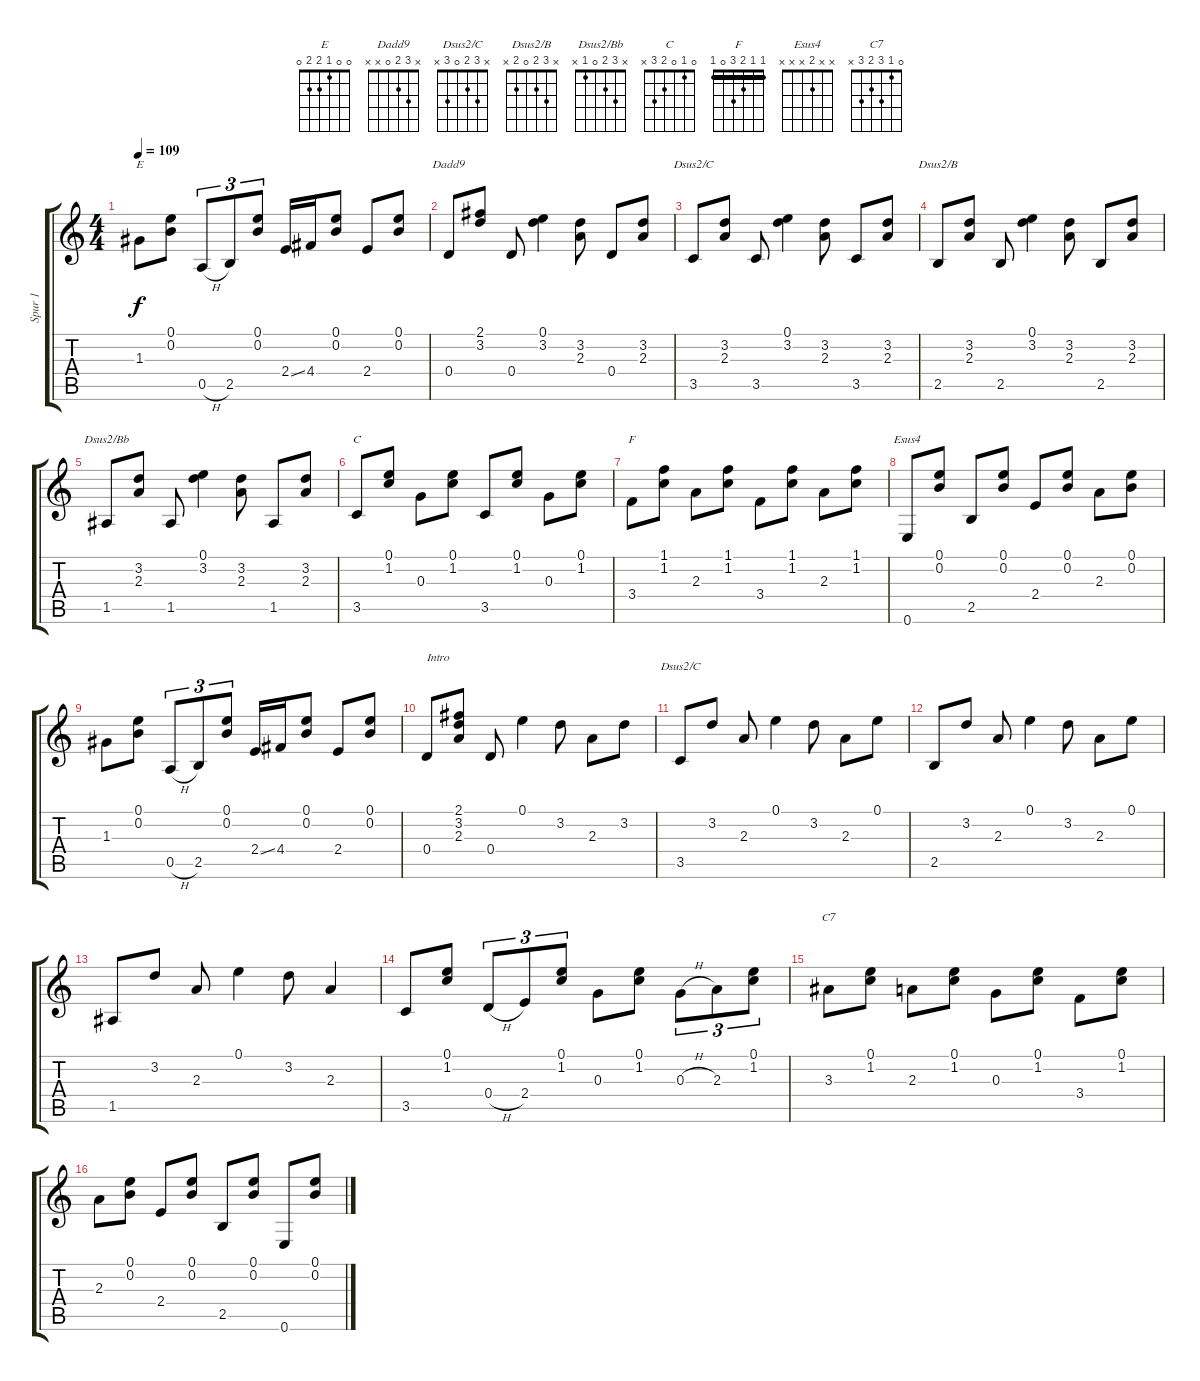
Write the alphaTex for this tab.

\track ("Spur 1" "Spur 1") {instrument acousticguitarsteel}
\staff {score tabs}
\tuning (E4 B3 G3 D3 A2 E2) {hide}
\chord ("E" 0 0 1 2 2 0)
\chord ("Dadd9" x 3 2 0 x x)
\chord ("Dsus2/C" 2 3 2 0 3 x) {barre 2}
\chord ("Dsus2/B" x 3 2 0 2 x)
\chord ("Dsus2/Bb" x 3 2 0 1 x)
\chord ("C" 0 1 0 2 3 x)
\chord ("F" 1 1 2 3 0 1) {barre 1}
\chord ("Esus4" x x 2 x x x)
\chord ("Dsus2/C" x 3 2 0 3 x)
\chord ("C7" 0 1 3 2 3 x)
\ts (4 4)
\tempo 109
\clef g2
\ks c
1.3.8{ch "E" dy f} (0.1 0.2).8 0.5{h}.8{tu (3 2)} 2.5.8{tu (3 2)} (0.1 0.2).8{tu (3 2)} 2.4{ss}.16 4.4.16 (0.1 0.2).8 2.4.8 (0.1 0.2).8 |
0.4.8{ch "Dadd9"} (2.1 3.2).8 0.4.8 (0.1 3.2).4 (3.2 2.3).8 0.4.8 (3.2 2.3).8 |
3.5.8{ch "Dsus2/C"} (3.2 2.3).8 3.5.8 (0.1 3.2).4 (3.2 2.3).8 3.5.8 (3.2 2.3).8 |
2.5.8{ch "Dsus2/B"} (3.2 2.3).8 2.5.8 (0.1 3.2).4 (3.2 2.3).8 2.5.8 (3.2 2.3).8 |
1.5.8{ch "Dsus2/Bb"} (3.2 2.3).8 1.5.8 (0.1 3.2).4 (3.2 2.3).8 1.5.8 (3.2 2.3).8 |
3.5.8{ch "C"} (0.1 1.2).8 0.3.8 (0.1 1.2).8 3.5.8 (0.1 1.2).8 0.3.8 (0.1 1.2).8 |
3.4.8{ch "F"} (1.1 1.2).8 2.3.8 (1.1 1.2).8 3.4.8 (1.1 1.2).8 2.3.8 (1.1 1.2).8 |
0.6.8{ch "Esus4"} (0.1 0.2).8 2.5.8 (0.1 0.2).8 2.4.8 (0.1 0.2).8 2.3.8 (0.1 0.2).8 |
1.3.8 (0.1 0.2).8 0.5{h}.8{tu (3 2)} 2.5.8{tu (3 2)} (0.1 0.2).8{tu (3 2)} 2.4{ss}.16 4.4.16 (0.1 0.2).8 2.4.8 (0.1 0.2).8 |
0.4.8{txt "Intro"} (2.1 3.2 2.3).8 0.4.8 0.1.4 3.2.8 2.3.8 3.2.8 |
3.5.8{ch "Dsus2/C"} 3.2.8 2.3.8 0.1.4 3.2.8 2.3.8 0.1.8 |
2.5.8 3.2.8 2.3.8 0.1.4 3.2.8 2.3.8 0.1.8 |
1.5.8 3.2.8 2.3.8 0.1.4 3.2.8 2.3.4 |
3.5.8 (0.1 1.2).8 0.4{h}.8{tu (3 2)} 2.4.8{tu (3 2)} (0.1 1.2).8{tu (3 2)} 0.3.8 (0.1 1.2).8 0.3{h}.8{tu (3 2)} 2.3.8{tu (3 2)} (0.1 1.2).8{tu (3 2)} |
3.3.8{ch "C7"} (0.1 1.2).8 2.3.8 (0.1 1.2).8 0.3.8 (0.1 1.2).8 3.4.8 (0.1 1.2).8 |
2.3.8 (0.1 0.2).8 2.4.8 (0.1 0.2).8 2.5.8 (0.1 0.2).8 0.6.8 (0.1 0.2).8
